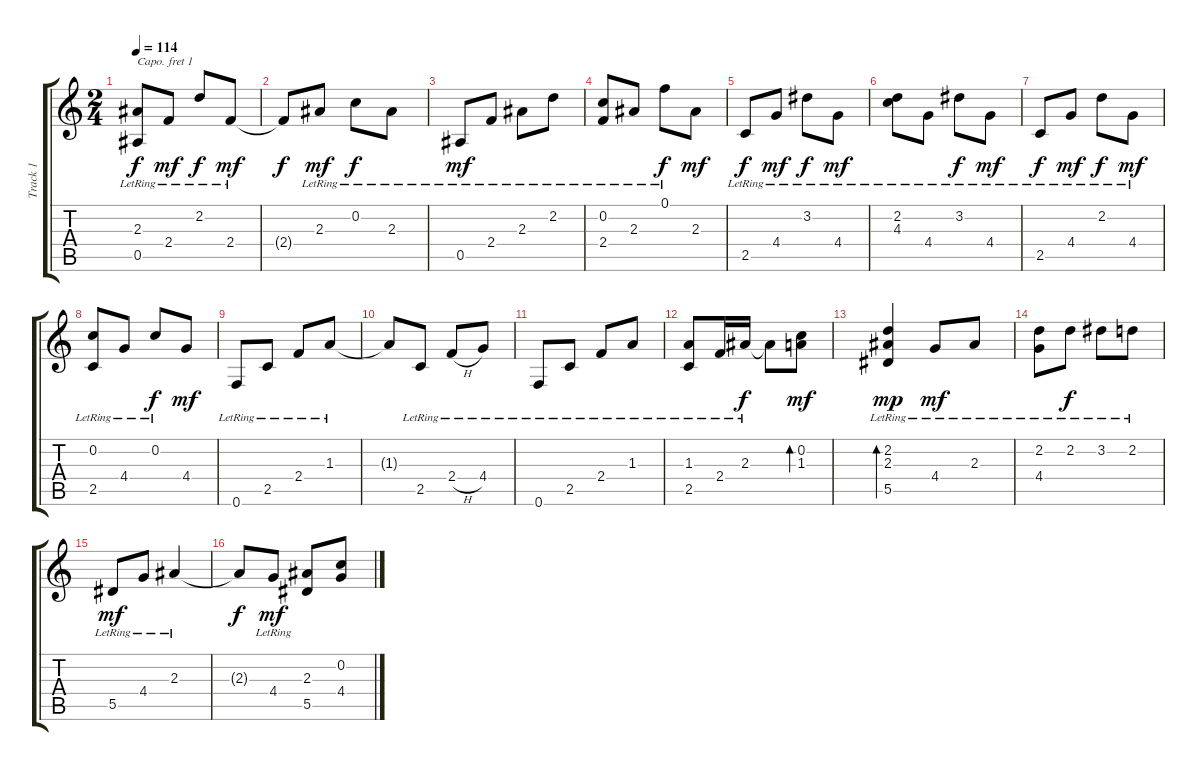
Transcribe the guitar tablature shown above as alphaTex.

\track ("Track 1" "Track 1") {instrument acousticguitarsteel}
\staff {score tabs}
\capo 1
\tuning (E4 B3 G3 D3 A2 E2) {hide}
\ts (2 4)
\tempo 114
\clef g2
\ks c
(2.3{lr} 0.5{lr}).8{dy f} 2.4{lr}.8{dy mf} 2.2{lr}.8{dy f} 2.4{lr}.8{dy mf} |
2.4{t}.8{dy f} 2.3{lr}.8{dy mf} 0.2{lr}.8{dy f} 2.3{lr}.8 |
0.5{lr}.8{dy mf} 2.4{lr}.8 2.3{lr}.8 2.2{lr}.8 |
(0.2{lr} 2.4{lr}).8 2.3{lr}.8 0.1{lr}.8{dy f} 2.3.8{dy mf} |
2.5{lr}.8{dy f} 4.4{lr}.8{dy mf} 3.2{lr}.8{dy f} 4.4{lr}.8{dy mf} |
(2.2{lr} 4.3{lr}).8 4.4{lr}.8 3.2{lr}.8{dy f} 4.4{lr}.8{dy mf} |
2.5{lr}.8{dy f} 4.4{lr}.8{dy mf} 2.2{lr}.8{dy f} 4.4{lr}.8{dy mf} |
(0.2{lr} 2.5{lr}).8 4.4{lr}.8 0.2{lr}.8{dy f} 4.4.8{dy mf} |
0.6{lr}.8 2.5{lr}.8 2.4{lr}.8 1.3{lr}.8 |
1.3{t}.8 2.5{lr}.8 2.4{h lr}.8 4.4{lr}.8 |
0.6{lr}.8 2.5{lr}.8 2.4{lr}.8 1.3{lr}.8 |
(1.3{lr} 2.5{lr}).8 2.4{lr}.16 2.3{lr}.16{dy f} 2.3{t}.8 (0.2 1.3).8{bd 60 dy mf} |
(2.2{lr} 2.3{lr} 5.5{lr}).4{bd 60 dy mp} 4.4{lr}.8{dy mf} 2.3{lr}.8 |
(2.2{lr} 4.4{lr}).8 2.2{lr}.8{dy f} 3.2{lr}.8 2.2{lr}.8 |
5.5{lr}.8{dy mf} 4.4{lr}.8 2.3{lr}.4 |
2.3{t}.8{dy f} 4.4{lr}.8{dy mf} (2.3 5.5).8 (0.2 4.4).8
